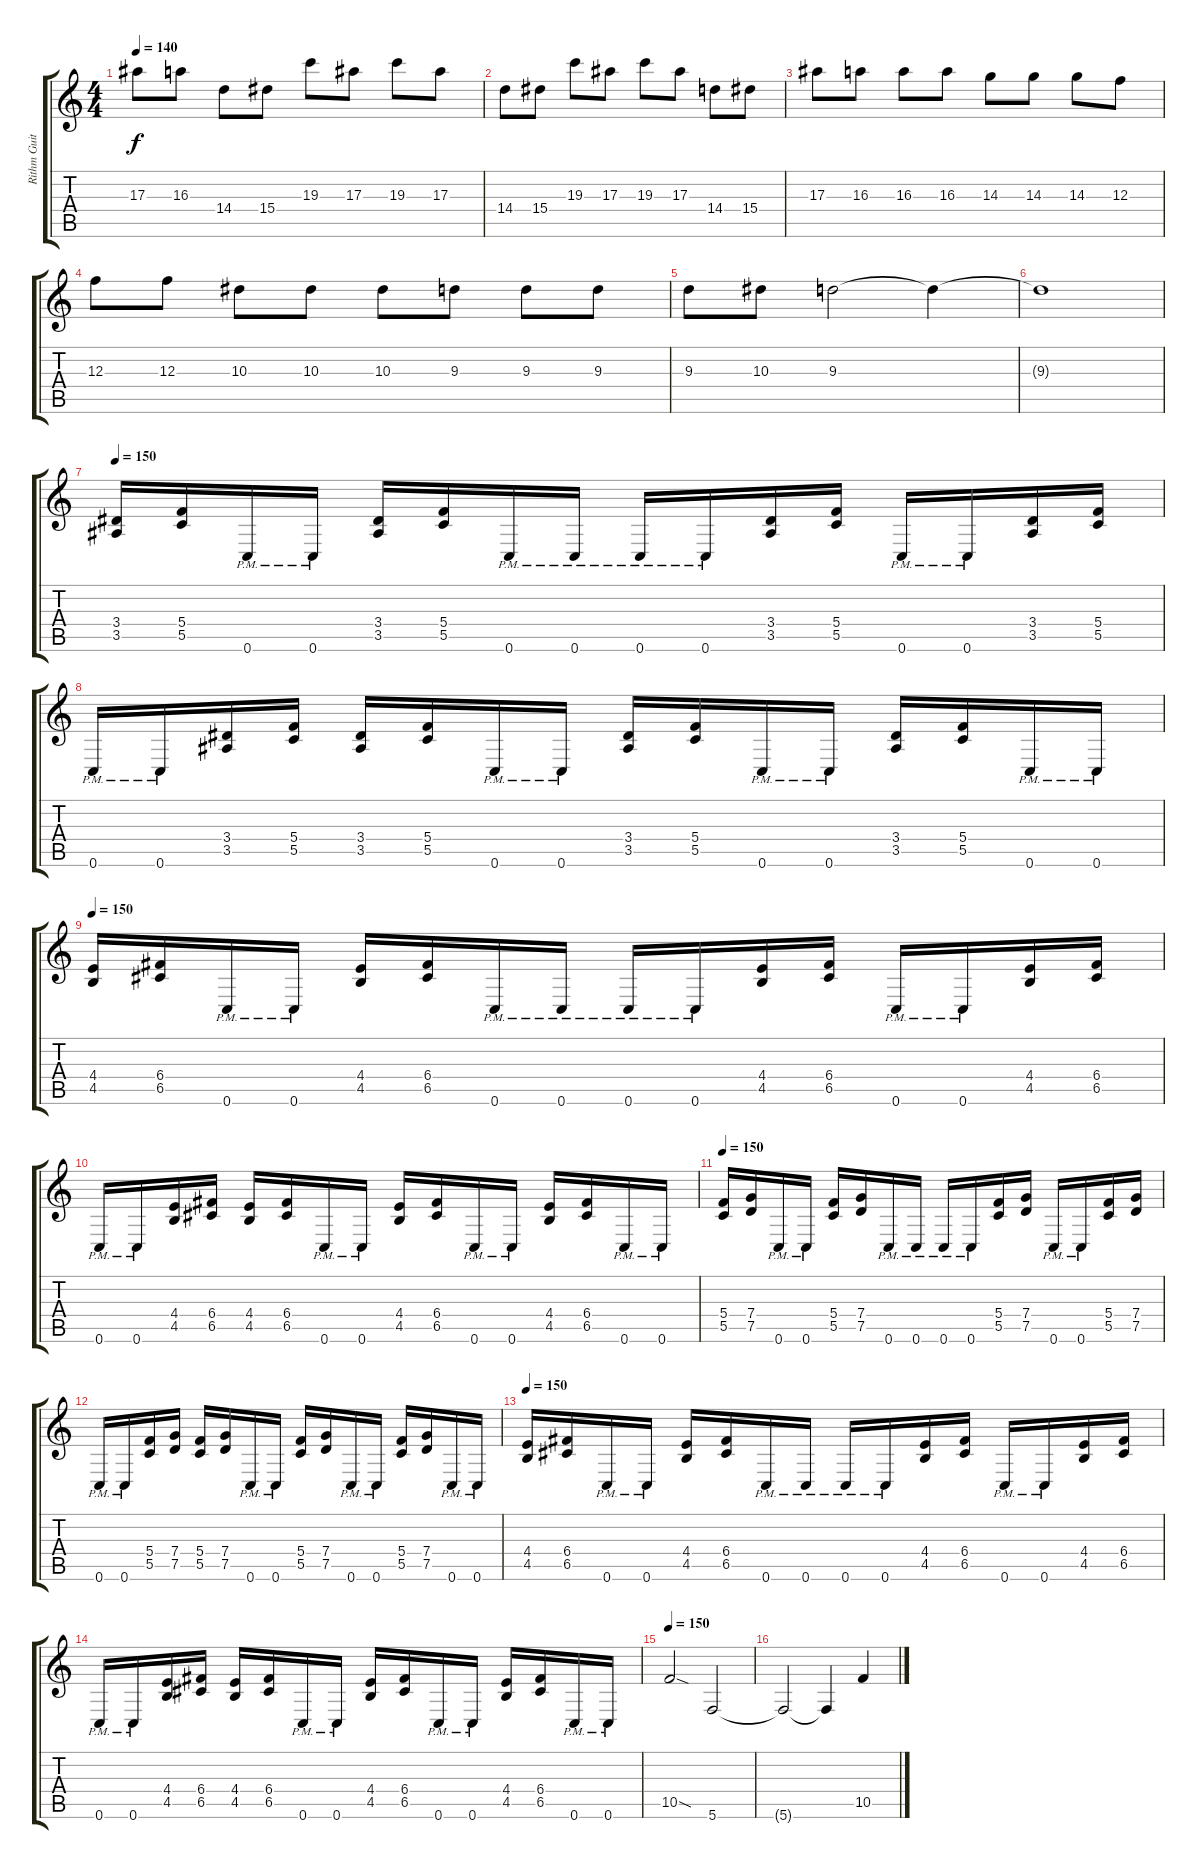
\track ("Rithm Guitar" "Rithm Guit") {instrument overdrivenguitar}
\staff {score tabs}
\tuning (D4 A3 F3 C3 G2 C2) {hide}
\ts (4 4)
\tempo 140
\clef g2
\ks c
17.3.8{dy f} 16.3.8 14.4.8 15.4.8 19.3.8 17.3.8 19.3.8 17.3.8 |
14.4.8 15.4.8 19.3.8 17.3.8 19.3.8 17.3.8 14.4.8 15.4.8 |
17.3.8 16.3.8 16.3.8 16.3.8 14.3.8 14.3.8 14.3.8 12.3.8 |
12.3.8 12.3.8 10.3.8 10.3.8 10.3.8 9.3.8 9.3.8 9.3.8 |
9.3.8 10.3.8 9.3.2 9.3{t}.4 |
9.3{t}.1 |
\tempo 150
(3.4 3.5).16 (5.4 5.5).16 0.6{pm}.16 0.6{pm}.16 (3.4 3.5).16 (5.4 5.5).16 0.6{pm}.16 0.6{pm}.16 0.6{pm}.16 0.6{pm}.16 (3.4 3.5).16 (5.4 5.5).16 0.6{pm}.16 0.6{pm}.16 (3.4 3.5).16 (5.4 5.5).16 |
0.6{pm}.16 0.6{pm}.16 (3.4 3.5).16 (5.4 5.5).16 (3.4 3.5).16 (5.4 5.5).16 0.6{pm}.16 0.6{pm}.16 (3.4 3.5).16 (5.4 5.5).16 0.6{pm}.16 0.6{pm}.16 (3.4 3.5).16 (5.4 5.5).16 0.6{pm}.16 0.6{pm}.16 |
\tempo 150
(4.4 4.5).16 (6.4 6.5).16 0.6{pm}.16 0.6{pm}.16 (4.4 4.5).16 (6.4 6.5).16 0.6{pm}.16 0.6{pm}.16 0.6{pm}.16 0.6{pm}.16 (4.4 4.5).16 (6.4 6.5).16 0.6{pm}.16 0.6{pm}.16 (4.4 4.5).16 (6.4 6.5).16 |
0.6{pm}.16 0.6{pm}.16 (4.4 4.5).16 (6.4 6.5).16 (4.4 4.5).16 (6.4 6.5).16 0.6{pm}.16 0.6{pm}.16 (4.4 4.5).16 (6.4 6.5).16 0.6{pm}.16 0.6{pm}.16 (4.4 4.5).16 (6.4 6.5).16 0.6{pm}.16 0.6{pm}.16 |
\tempo 150
(5.4 5.5).16 (7.4 7.5).16 0.6{pm}.16 0.6{pm}.16 (5.4 5.5).16 (7.4 7.5).16 0.6{pm}.16 0.6{pm}.16 0.6{pm}.16 0.6{pm}.16 (5.4 5.5).16 (7.4 7.5).16 0.6{pm}.16 0.6{pm}.16 (5.4 5.5).16 (7.4 7.5).16 |
0.6{pm}.16 0.6{pm}.16 (5.4 5.5).16 (7.4 7.5).16 (5.4 5.5).16 (7.4 7.5).16 0.6{pm}.16 0.6{pm}.16 (5.4 5.5).16 (7.4 7.5).16 0.6{pm}.16 0.6{pm}.16 (5.4 5.5).16 (7.4 7.5).16 0.6{pm}.16 0.6{pm}.16 |
\tempo 150
(4.4 4.5).16 (6.4 6.5).16 0.6{pm}.16 0.6{pm}.16 (4.4 4.5).16 (6.4 6.5).16 0.6{pm}.16 0.6{pm}.16 0.6{pm}.16 0.6{pm}.16 (4.4 4.5).16 (6.4 6.5).16 0.6{pm}.16 0.6{pm}.16 (4.4 4.5).16 (6.4 6.5).16 |
0.6{pm}.16 0.6{pm}.16 (4.4 4.5).16 (6.4 6.5).16 (4.4 4.5).16 (6.4 6.5).16 0.6{pm}.16 0.6{pm}.16 (4.4 4.5).16 (6.4 6.5).16 0.6{pm}.16 0.6{pm}.16 (4.4 4.5).16 (6.4 6.5).16 0.6{pm}.16 0.6{pm}.16 |
\tempo 150
10.5{sod}.2 5.6.2 |
5.6{t}.2 5.6{t}.4 10.5.4
